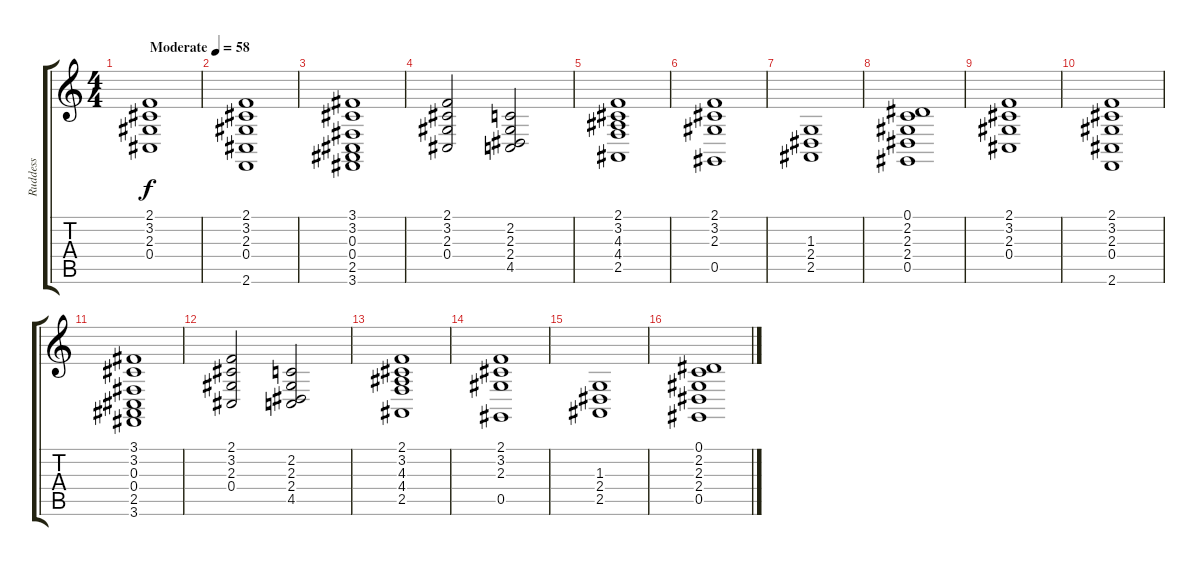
\track ("Ruddess" "Ruddess") {instrument synthstrings1}
\staff {score tabs}
\tuning (Eb4 Bb3 Gb3 Db3 Ab2 Eb2) {hide}
\ts (4 4)
\tempo (58 "Moderate")
\clef g2
\ks c
(2.1 3.2 2.3 0.4).1{dy f instrument synthstrings1} |
(2.1 3.2 2.3 0.4 2.6).1 |
(3.1 3.2 0.3 0.4 2.5 3.6).1 |
(2.1 3.2 2.3 0.4).2 (2.2 2.3 2.4 4.5).2 |
(2.1 3.2 4.3 4.4 2.5).1 |
(2.1 3.2 2.3 0.5).1 |
(1.3 2.4 2.5).1 |
(0.1 2.2 2.3 2.4 0.5).1 |
(2.1 3.2 2.3 0.4).1 |
(2.1 3.2 2.3 0.4 2.6).1 |
(3.1 3.2 0.3 0.4 2.5 3.6).1 |
(2.1 3.2 2.3 0.4).2 (2.2 2.3 2.4 4.5).2 |
(2.1 3.2 4.3 4.4 2.5).1 |
(2.1 3.2 2.3 0.5).1 |
(1.3 2.4 2.5).1 |
(0.1 2.2 2.3 2.4 0.5).1
